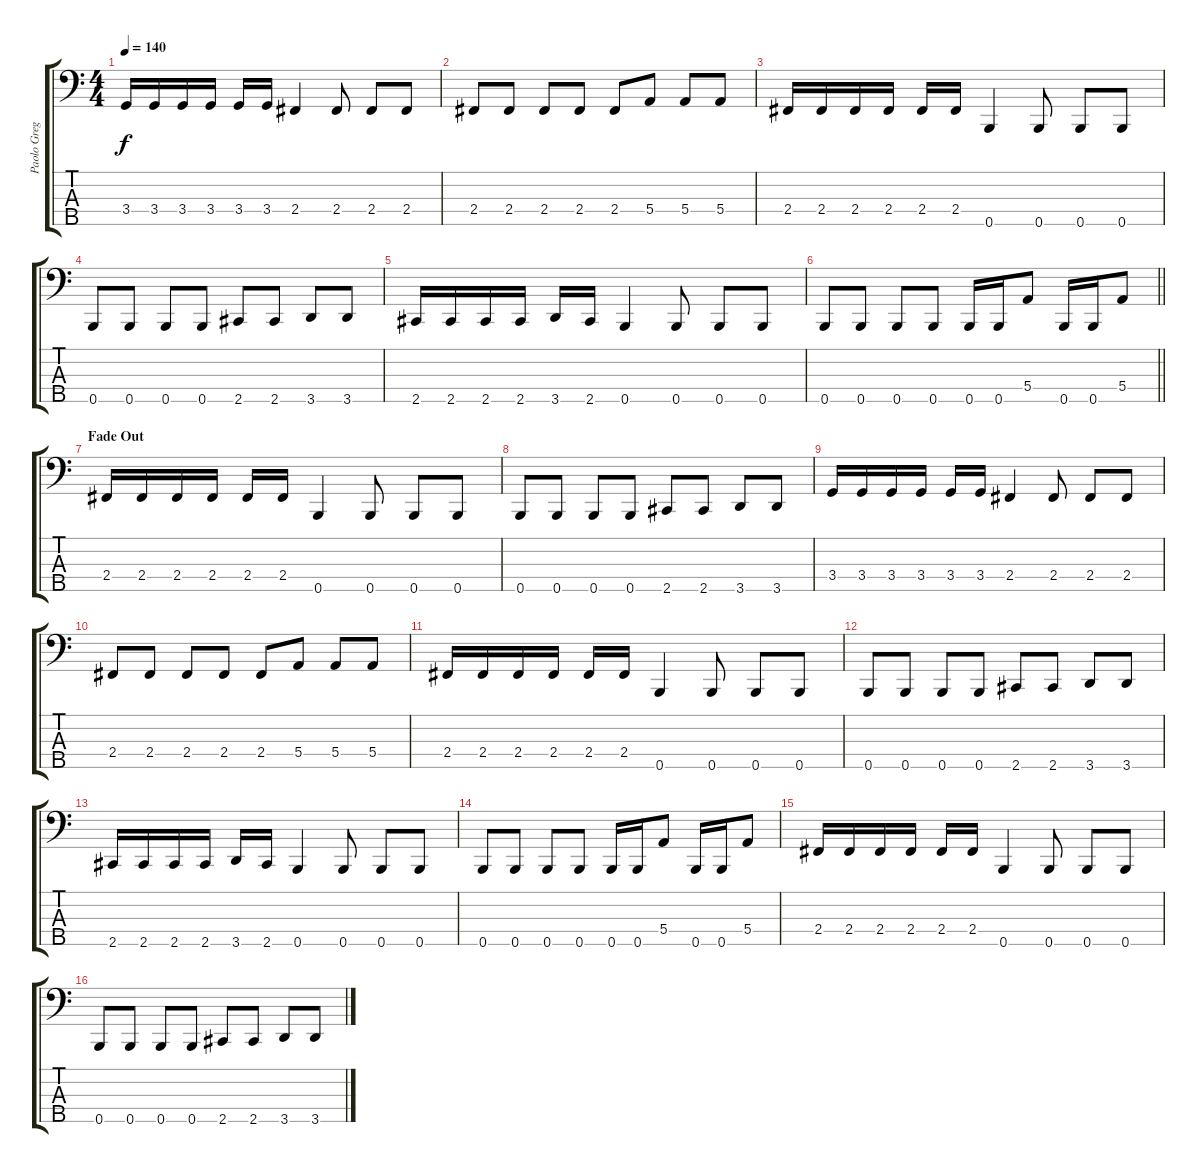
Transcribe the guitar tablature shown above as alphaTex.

\track ("Paolo Gregoletto" "Paolo Greg") {instrument electricbasspick}
\staff {score tabs}
\tuning (G2 D2 A1 E1 B0) {hide}
\ts (4 4)
\tempo 140
\clef f4
\ks c
3.4.16{dy f} 3.4.16 3.4.16 3.4.16 3.4.16 3.4.16 2.4.4 2.4.8 2.4.8 2.4.8 |
2.4.8 2.4.8 2.4.8 2.4.8 2.4.8 5.4.8 5.4.8 5.4.8 |
2.4.16 2.4.16 2.4.16 2.4.16 2.4.16 2.4.16 0.5.4 0.5.8 0.5.8 0.5.8 |
0.5.8 0.5.8 0.5.8 0.5.8 2.5.8 2.5.8 3.5.8 3.5.8 |
2.5.16 2.5.16 2.5.16 2.5.16 3.5.16 2.5.16 0.5.4 0.5.8 0.5.8 0.5.8 |
\barLineRight lightlight
0.5.8 0.5.8 0.5.8 0.5.8 0.5.16 0.5.16 5.4.8 0.5.16 0.5.16 5.4.8 |
\section ("" "Fade Out")
2.4.16 2.4.16 2.4.16 2.4.16 2.4.16 2.4.16 0.5.4 0.5.8 0.5.8 0.5.8 |
0.5.8 0.5.8 0.5.8 0.5.8 2.5.8 2.5.8 3.5.8 3.5.8 |
3.4.16 3.4.16 3.4.16 3.4.16 3.4.16 3.4.16 2.4.4 2.4.8 2.4.8 2.4.8 |
2.4.8 2.4.8 2.4.8 2.4.8 2.4.8 5.4.8 5.4.8 5.4.8 |
2.4.16 2.4.16 2.4.16 2.4.16 2.4.16 2.4.16 0.5.4 0.5.8 0.5.8 0.5.8 |
0.5.8 0.5.8 0.5.8 0.5.8 2.5.8 2.5.8 3.5.8 3.5.8 |
2.5.16 2.5.16 2.5.16 2.5.16 3.5.16 2.5.16 0.5.4 0.5.8 0.5.8 0.5.8 |
0.5.8 0.5.8 0.5.8 0.5.8 0.5.16 0.5.16 5.4.8 0.5.16 0.5.16 5.4.8 |
2.4.16 2.4.16 2.4.16 2.4.16 2.4.16 2.4.16 0.5.4 0.5.8 0.5.8 0.5.8 |
0.5.8 0.5.8 0.5.8 0.5.8 2.5.8 2.5.8 3.5.8 3.5.8
